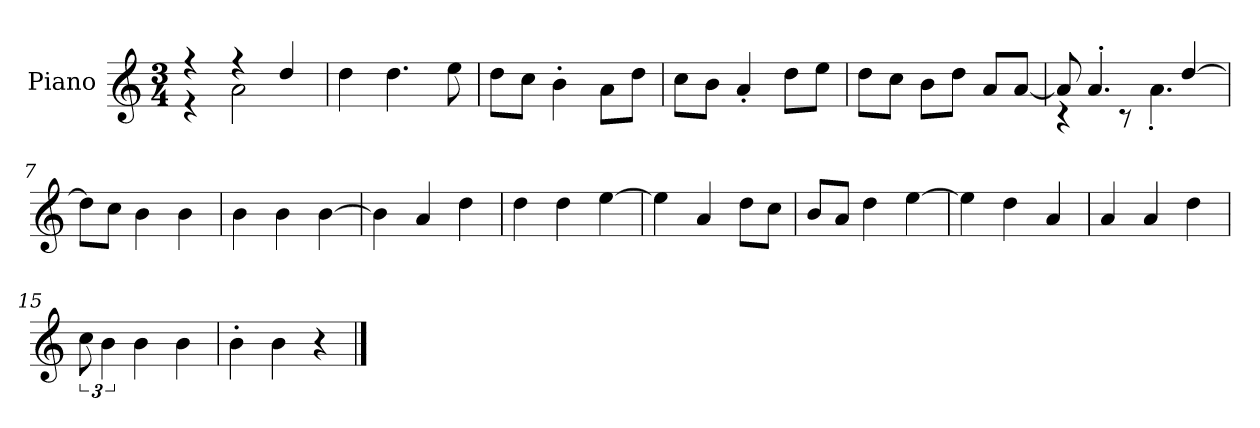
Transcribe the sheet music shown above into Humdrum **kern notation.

**kern
*part1
*staff1
*I"Piano
*I'P-no
*clefG2
*k[]
*M3/4
*MM174
=1
*^
4r	4r
4r	2a\
4dd/	.
*v	*v
=2
4dd\
4.dd\
8ee\
=3
8dd\L
8cc\J
4b'\
8a\L
8dd\J
=4
8cc\L
8b\J
4a'/
8dd\L
8ee\J
=5
8dd\L
8cc\J
8b\L
8dd\J
8a/L
[8a/J
=6
*^
8a/]	4r
4.a'/	.
.	8r
.	4.a'\
[4dd/	.
*v	*v
=7
8dd\L]
8cc\J
4b\
4b\
=8
4b\
4b\
[4b\
!!LO:LB:g=z
=9
4b\]
4a/
4dd\
=10
4dd\
4dd\
[4ee\
=11
4ee\]
4a/
8dd\L
8cc\J
=12
8b/L
8a/J
4dd\
[4ee\
=13
4ee\]
4dd\
4a/
=14
4a/
4a/
4dd\
=15
12cc\
6b\
4b\
4b\
=16
4b'\
4b\
4r
==
*-
